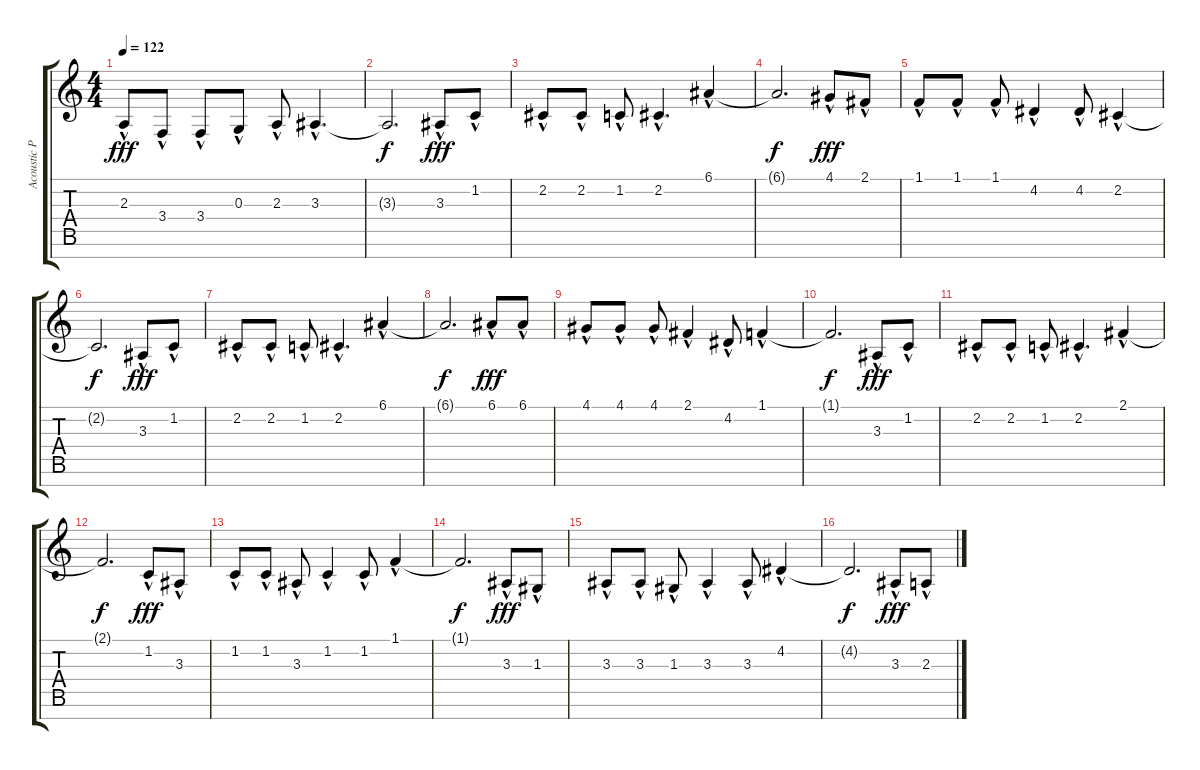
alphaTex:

\track ("Acoustic Piano" "Acoustic P") {instrument sopranosax}
\staff {score tabs}
\tuning (E4 B3 G3 D3 A2 E2 B1) {hide}
\ts (4 4)
\tempo 122
\clef g2
\ks c
2.3{hac}.8{dy fff} 3.4{hac}.8 3.4{hac}.8 0.3{hac}.8 2.3{hac}.8 3.3{hac}.4{d} |
3.3{t}.2{d dy f} 3.3{hac}.8{dy fff} 1.2{hac}.8 |
2.2{hac}.8 2.2{hac}.8 1.2{hac}.8 2.2{hac}.4{d} 6.1{hac}.4 |
6.1{t}.2{d dy f} 4.1{hac}.8{dy fff} 2.1{hac}.8 |
1.1{hac}.8 1.1{hac}.8 1.1{hac}.8 4.2{hac}.4 4.2{hac}.8 2.2{hac}.4 |
2.2{t}.2{d dy f} 3.3{hac}.8{dy fff} 1.2{hac}.8 |
2.2{hac}.8 2.2{hac}.8 1.2{hac}.8 2.2{hac}.4{d} 6.1{hac}.4 |
6.1{t}.2{d dy f} 6.1{hac}.8{dy fff} 6.1{hac}.8 |
4.1{hac}.8 4.1{hac}.8 4.1{hac}.8 2.1{hac}.4 4.2{hac}.8 1.1{hac}.4 |
1.1{t}.2{d dy f} 3.3{hac}.8{dy fff} 1.2{hac}.8 |
2.2{hac}.8 2.2{hac}.8 1.2{hac}.8 2.2{hac}.4{d} 2.1{hac}.4 |
2.1{t}.2{d dy f} 1.2{hac}.8{dy fff} 3.3{hac}.8 |
1.2{hac}.8 1.2{hac}.8 3.3{hac}.8 1.2{hac}.4 1.2{hac}.8 1.1{hac}.4 |
1.1{t}.2{d dy f} 3.3{hac}.8{dy fff} 1.3{hac}.8 |
3.3{hac}.8 3.3{hac}.8 1.3{hac}.8 3.3{hac}.4 3.3{hac}.8 4.2{hac}.4 |
4.2{t}.2{d dy f} 3.3{hac}.8{dy fff} 2.3{hac}.8
